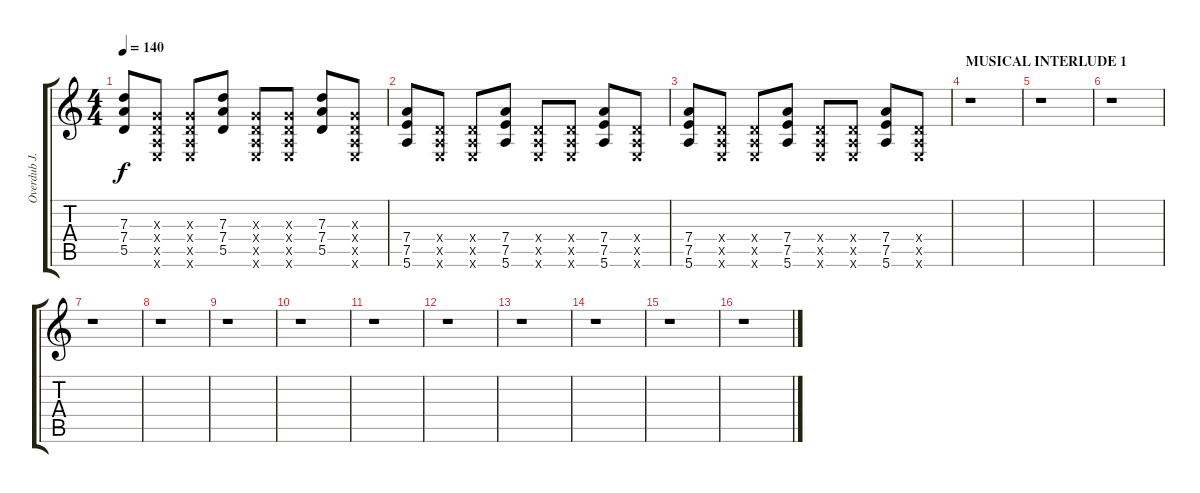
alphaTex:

\track ("Overdub J.C. Vertti" "Overdub J.") {instrument distortionguitar}
\staff {score tabs}
\tuning (E4 B3 G3 D3 A2 E2) {hide}
\ts (4 4)
\tempo 140
\clef g2
\ks c
(7.3 7.4 5.5).8{dy f} (0.3{x} 0.4{x} 0.5{x} 0.6{x}).8 (0.3{x} 0.4{x} 0.5{x} 0.6{x}).8 (7.3 7.4 5.5).8 (0.3{x} 0.4{x} 0.5{x} 0.6{x}).8 (0.3{x} 0.4{x} 0.5{x} 0.6{x}).8 (7.3 7.4 5.5).8 (0.3{x} 0.4{x} 0.5{x} 0.6{x}).8 |
(7.4 7.5 5.6).8 (0.4{x} 0.5{x} 0.6{x}).8 (0.4{x} 0.5{x} 0.6{x}).8 (7.4 7.5 5.6).8 (0.4{x} 0.5{x} 0.6{x}).8 (0.4{x} 0.5{x} 0.6{x}).8 (7.4 7.5 5.6).8 (0.4{x} 0.5{x} 0.6{x}).8 |
(7.4 7.5 5.6).8 (0.4{x} 0.5{x} 0.6{x}).8 (0.4{x} 0.5{x} 0.6{x}).8 (7.4 7.5 5.6).8 (0.4{x} 0.5{x} 0.6{x}).8 (0.4{x} 0.5{x} 0.6{x}).8 (7.4 7.5 5.6).8 (0.4{x} 0.5{x} 0.6{x}).8 |
\section ("" "MUSICAL INTERLUDE 1")
r.1 |
r.1 |
r.1 |
r.1 |
r.1 |
r.1 |
r.1 |
r.1 |
r.1 |
r.1 |
r.1 |
r.1 |
r.1
